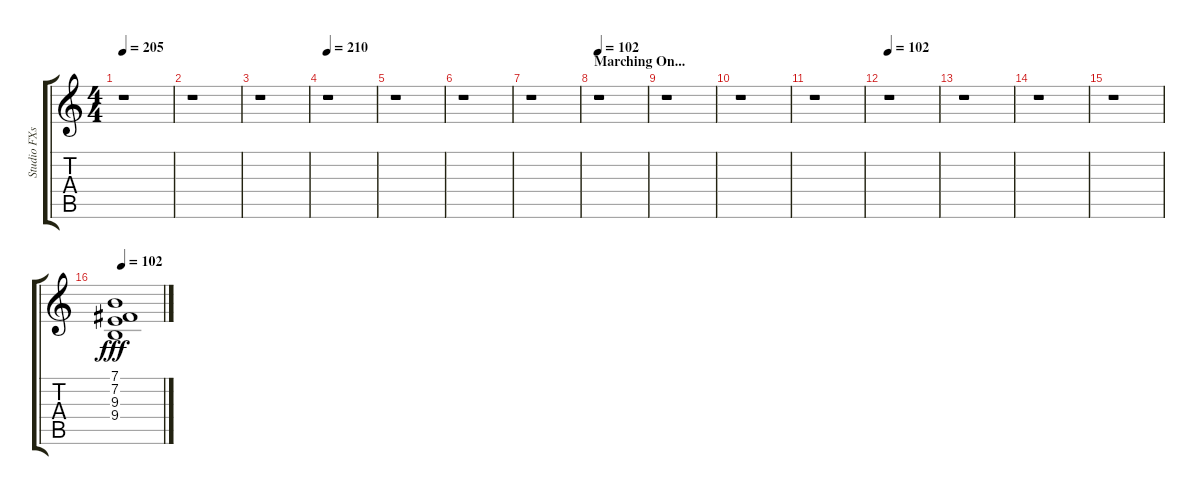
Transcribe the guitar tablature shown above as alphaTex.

\track ("Studio FXs" "Studio FXs") {instrument reversecymbal}
\staff {score tabs}
\tuning (E4 B3 G3 D3 A2 E2) {hide}
\ts (4 4)
\tempo 205
\clef g2
\ks c
r.1{dy f} |
r.1 |
r.1 |
\tempo 210
r.1 |
r.1 |
r.1 |
r.1 |
\section ("" "Marching On...")
\tempo 102
r.1 |
r.1 |
r.1 |
r.1 |
\tempo 102
r.1 |
r.1 |
r.1 |
r.1 |
\tempo 102
(7.1 7.2 9.3 9.4).1{dy fff instrument tubularbells}
